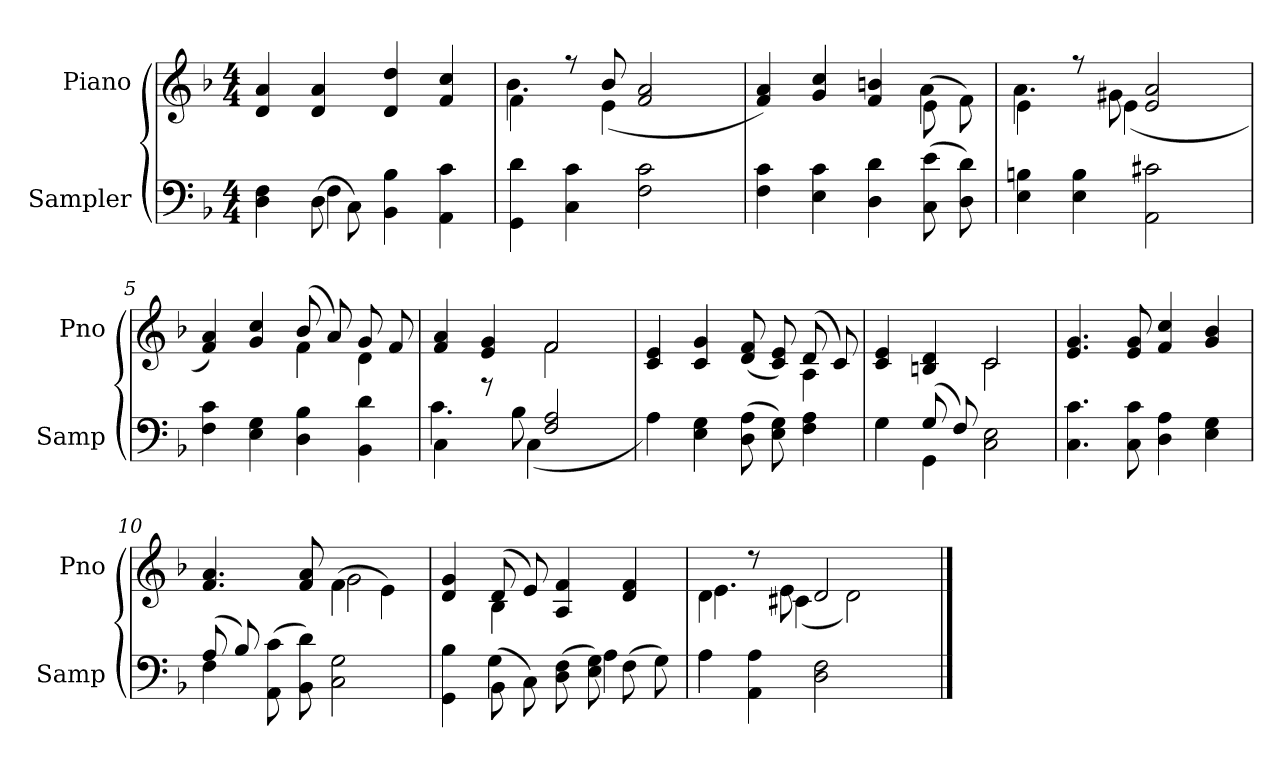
**kern	**kern
*part2	*part1
*staff2	*staff1
*I"Sampler	*I"Piano
*I'Samp	*I'Pno
*clefF4	*clefG2
*k[b-]	*k[b-]
*F:	*F:
*M4/4	*M4/4
=1	=1
*^	*
4D 4F	4ryy	4d 4a
(8D\	4F	4d 4a
8C\)	.	.
4BB- 4B-	2ryy	4d 4dd
4AA 4c	.	4f 4cc
*v	*v	*
=2	=2
*	*^
4GG 4d	4f\	4.b-
4C 4c	8r	.
.	8b-	(4e
2F 2c	2f 2a	.
.	.	4.ryy
=3	=3	=3
4F 4c	4f 4a)	2.ryy
4E 4c	4g 4cc	.
4D 4d	4f 4bn	.
(8C\ 8e\	(8e\	4a
8D\ 8d\)	8f\)	.
=4	=4	=4
4E 4Bn	4e\	4.a
4E 4B	8r	.
.	8g#X\	(4e
2AA 2c#X	2e 2a	.
.	.	4.ryy
=5	=5	=5
4F 4c	4f 4a)	2ryy
4E 4G	4g 4cc	.
4D 4B-	(8b-/	4f
.	8a/)	.
4BB- 4d	8g/	4d
.	8f/	.
=6	=6	=6
*^	*	*
4C\	4.c	4f 4a	2ryy
8r	.	4e 4g	.
8B-\	(4C	.	.
2F 2A	.	2f/	2f
.	4.ryy	.	.
*v	*v	*	*
=7	=7	=7
4A)	4c 4e	2.ryy
4E 4G	4c 4g	.
(8D\ 8A\	(8d/ 8f/	.
8E\ 8G\)	8c/ 8e/)	.
4F 4A	(8d/	4A
.	8c/)	.
=8	=8	=8
*^	*	*
4G	4ryy	4c 4e	2ryy
(8G/	4GG	4Bn 4d	.
8F/)	.	.	.
2C 2E	2ryy	2c/	2c
*v	*v	*	*
*	*v	*v
=9	=9
4.C 4.c	4.e 4.g
8C 8c	8e 8g
4D 4A	4f 4cc
4E 4G	4g 4b-
=10	=10
*^	*^
(8A/	4F	4.f 4.a	2ryy
8B-/)	.	.	.
(8AA\ 8c\	2.ryy	.	.
8BB-\ 8d\)	.	8f 8a	.
2C 2G	.	(4f\	2g
.	.	4e\)	.
=11	=11	=11	=11
4GG 4B-	4ryy	4d 4g	4ryy
(8BB-\	4G	(8d/	4B-
8C\)	.	8e/)	.
(8D\ 8F\	8ryy	4A 4f	2ryy
8E\ 8G\)	4A	.	.
(8F\	.	4d 4f	.
8G\)	8ryy	.	.
=12	=12	=12	=12
4A\	4A	4d\	4.e
4AA 4A	8ryy	8r	.
.	2.ryy	8e\	(4c#X
2D 2F	.	2d/	.
.	.	.	2d)
8ryy	.	8ryy	.
*v	*v	*	*
*	*v	*v
==	==
*-	*-
